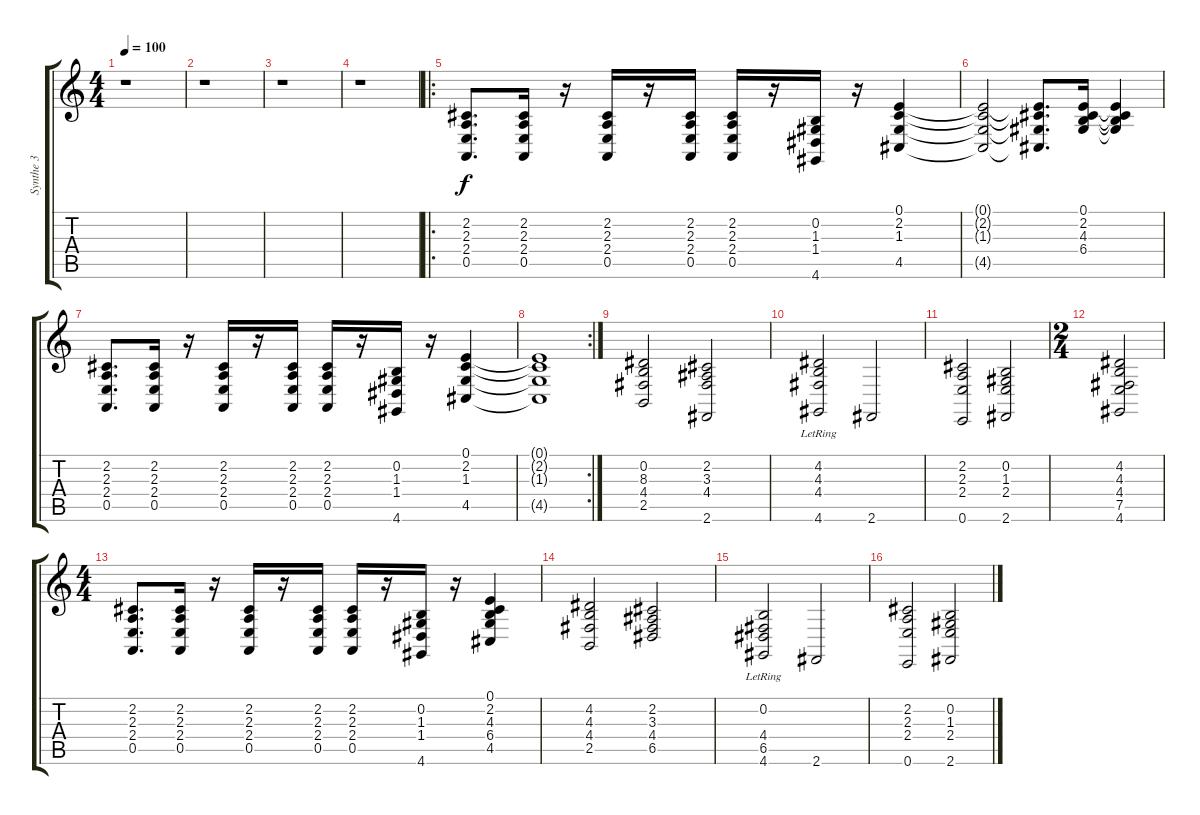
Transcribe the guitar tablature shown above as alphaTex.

\track ("Synthe 3" "Synthe 3") {instrument synthbrass1}
\staff {score tabs}
\tuning (E4 B3 G3 D3 A2 E2) {hide}
\ts (4 4)
\tempo 100
\clef g2
\ks c
r.1{dy f instrument synthbrass1} |
r.1 |
r.1 |
r.1 |
\ro
(2.2 2.3 2.4 0.5).8{d} (2.2 2.3 2.4 0.5).16 r.16 (2.2 2.3 2.4 0.5).16 r.16 (2.2 2.3 2.4 0.5).16 (2.2 2.3 2.4 0.5).16 r.16 (0.2 1.3 1.4 4.6).16 r.16 (0.1 2.2 1.3 4.5).4 |
(0.1{t} 2.2{t} 1.3{t} 4.5{t}).2 (0.1{t} 2.2{t} 1.3{t} 4.5{t}).8{d} (0.1 2.2 4.3 6.4).16 (0.1{t} 2.2{t} 4.3{t} 6.4{t}).4 |
(2.2 2.3 2.4 0.5).8{d} (2.2 2.3 2.4 0.5).16 r.16 (2.2 2.3 2.4 0.5).16 r.16 (2.2 2.3 2.4 0.5).16 (2.2 2.3 2.4 0.5).16 r.16 (0.2 1.3 1.4 4.6).16 r.16 (0.1 2.2 1.3 4.5).4 |
\rc 2
(0.1{t} 2.2{t} 1.3{t} 4.5{t}).1 |
(0.2 8.3 4.4 2.5).2 (2.2 3.3 4.4 2.6).2 |
(4.2{lr} 4.3{lr} 4.4{lr} 4.6).2 2.6.2 |
(2.2 2.3 2.4 0.6).2 (0.2 1.3 2.4 2.6).2 |
\ts (2 4)
(4.2 4.3 4.4 7.5 4.6).2 |
\ts (4 4)
(2.2 2.3 2.4 0.5).8{d} (2.2 2.3 2.4 0.5).16 r.16 (2.2 2.3 2.4 0.5).16 r.16 (2.2 2.3 2.4 0.5).16 (2.2 2.3 2.4 0.5).16 r.16 (0.2 1.3 1.4 4.6).16 r.16 (0.1 2.2 4.3 6.4 4.5).4 |
(4.2 4.3 4.4 2.5).2 (2.2 3.3 4.4 6.5).2 |
(0.2{lr} 4.4{lr} 6.5{lr} 4.6).2 2.6.2 |
(2.2 2.3 2.4 0.6).2 (0.2 1.3 2.4 2.6).2
